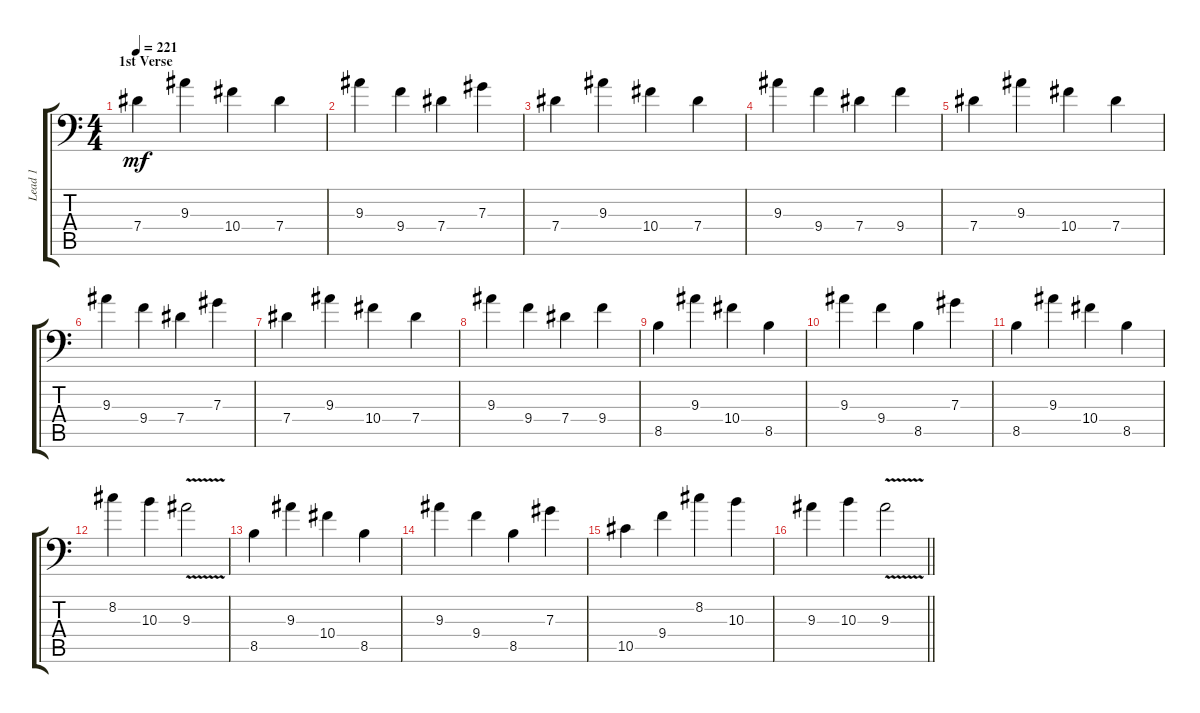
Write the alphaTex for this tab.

\track ("Lead 1" "Lead 1") {instrument overdrivenguitar}
\staff {score tabs}
\tuning (Bb3 F3 Db3 Ab2 Eb2 Bb1) {hide}
\ts (4 4)
\section ("" "1st Verse")
\tempo 221
\clef f4
\ks c
7.4.4{dy mf} 9.3.4 10.4.4 7.4.4 |
9.3.4 9.4.4 7.4.4 7.3.4 |
7.4.4 9.3.4 10.4.4 7.4.4 |
9.3.4 9.4.4 7.4.4 9.4.4 |
7.4.4 9.3.4 10.4.4 7.4.4 |
9.3.4 9.4.4 7.4.4 7.3.4 |
7.4.4 9.3.4 10.4.4 7.4.4 |
9.3.4 9.4.4 7.4.4 9.4.4 |
8.5.4 9.3.4 10.4.4 8.5.4 |
9.3.4 9.4.4 8.5.4 7.3.4 |
8.5.4 9.3.4 10.4.4 8.5.4 |
8.2.4 10.3.4 9.3{v}.2 |
8.5.4 9.3.4 10.4.4 8.5.4 |
9.3.4 9.4.4 8.5.4 7.3.4 |
10.5.4 9.4.4 8.2.4 10.3.4 |
\barLineRight lightlight
9.3.4 10.3.4 9.3{v}.2
